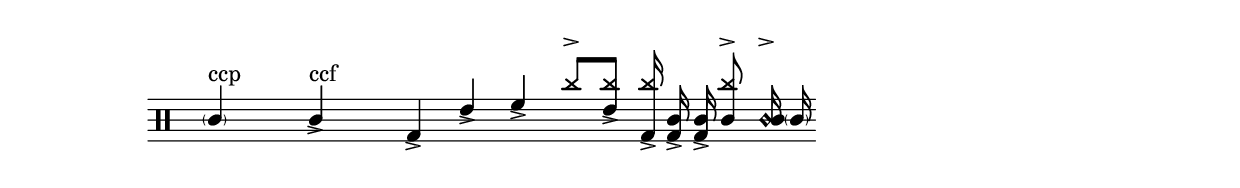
\version "2.22.1"
\include "../0_drum_style_perso.ly"

up = \drummode { 

  \omit Score.BarLine
  \override Staff.TimeSignature.stencil = ##f
  \override Script.Y-offset = #'-1.0

  \parenthesize sn-"ccp" s
  sn_>-"ccf" s
  \once \override Script.Y-offset = #'-2.5 tomfl->
  \once \override Script.Y-offset = #'0.0 tomml->
  \once \override Script.Y-offset = #'0.5 tomh->
  \once \override Script.Y-offset = #'7.5 cymr8->
  \once \override Script.Y-offset = #'0.0 <cymr tomml>->
  \once \override Script.Y-offset = #'-2.5 <cymr tomfl>16->
  \once \override Script.Y-offset = #'-2.5 <rb tomfl>16->
  \once \override Script.Y-offset = #'-2.5 <rb tomfl>16->
  \once \override Script.Y-offset = #'7.5 <sn cymr>8->
  \once \override Script.Y-offset = #'7.5 <ss cyms>16-> \parenthesize sn
}

down = \drummode {
  \override Staff.TimeSignature.stencil = ##f
}

\score {
  <<
	\new DrumStaff
	<<
	  \set DrumStaff.drumStyleTable = #(alist->hash-table mydrums)
	  \new DrumVoice { \voiceOne \up }
	  \new DrumVoice { \voiceTwo \down }
	>>
  >>
}
